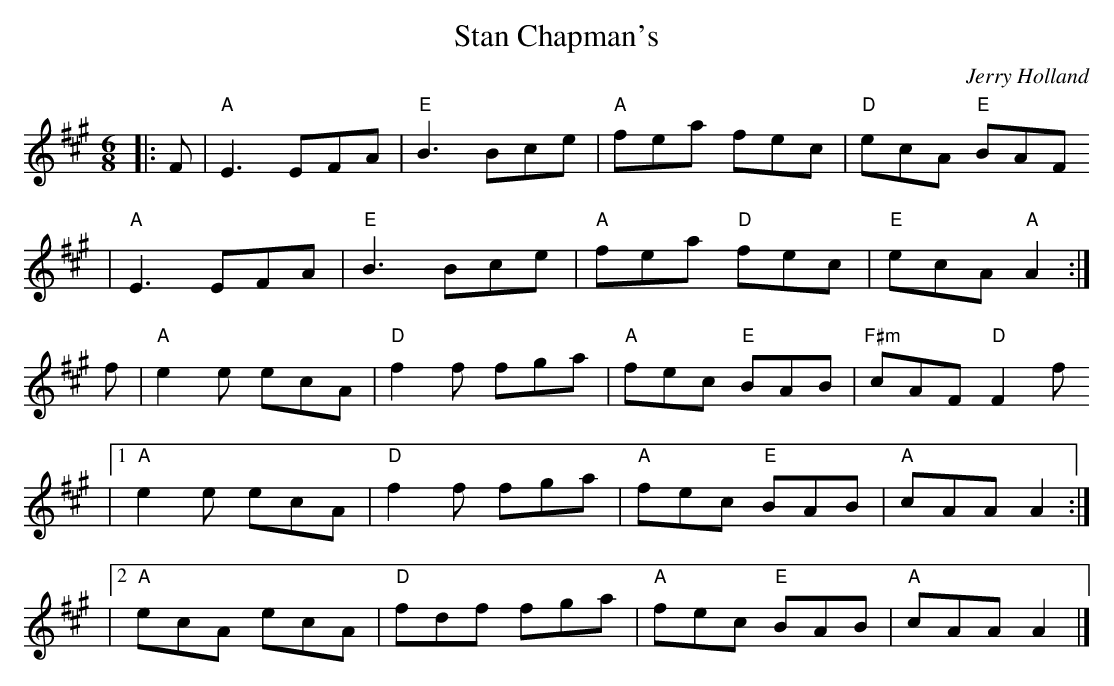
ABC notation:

X:1
T:Stan Chapman's
C:Jerry Holland
M:6/8
L:1/8
K:A
|: F \
| "A"E3 EFA | "E"B3 Bce | "A"fea fec | "D"ecA "E"BAF
| "A"E3 EFA | "E"B3 Bce | "A"fea "D"fec | "E"ecA "A"A2 :|
f| "A"e2e ecA | "D"f2f fga | "A"fec "E"BAB | "F#m"cAF "D"F2f
|1 "A"e2e ecA | "D"f2f fga | "A"fec "E"BAB | "A"cAA A2 :|
|2 "A"ecA ecA | "D"fdf fga | "A"fec "E"BAB | "A"cAA A2 |]
